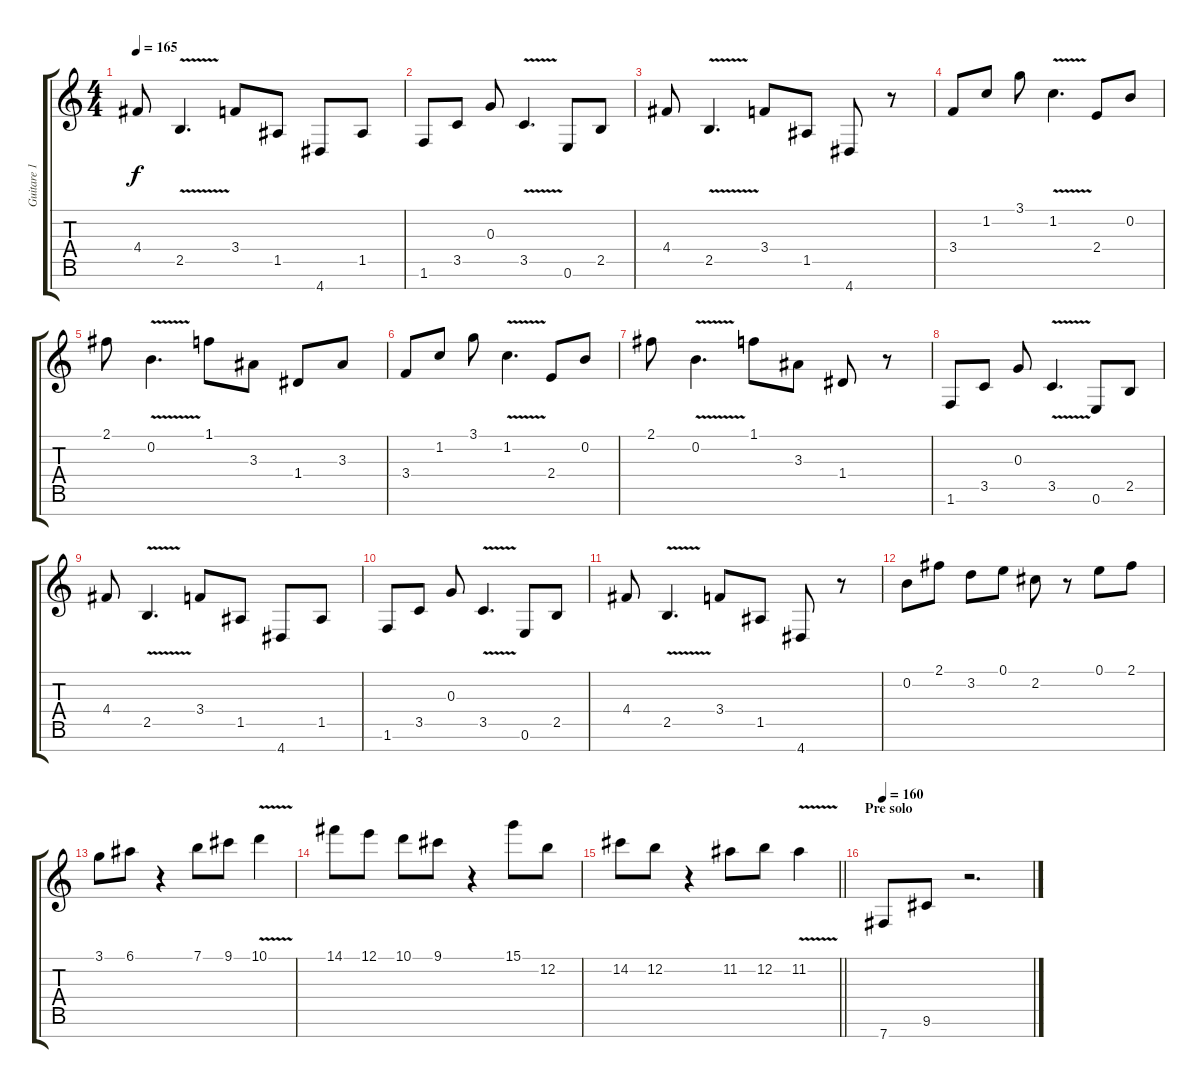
\track ("Guitare 1" "Guitare 1") {instrument distortionguitar}
\staff {score tabs}
\tuning (E4 B3 G3 D3 A2 E2 B1) {hide}
\ts (4 4)
\tempo 165
\clef g2
\ks c
4.4.8{dy f} 2.5{v}.4{d} 3.4.8 1.5.8 4.7.8 1.5.8 |
1.6.8 3.5.8 0.3.8 3.5{v}.4{d} 0.6.8 2.5.8 |
4.4.8 2.5{v}.4{d} 3.4.8 1.5.8 4.7.8 r.8 |
3.4.8 1.2.8 3.1.8 1.2{v}.4{d} 2.4.8 0.2.8 |
2.1.8 0.2{v}.4{d} 1.1.8 3.3.8 1.4.8 3.3.8 |
3.4.8 1.2.8 3.1.8 1.2{v}.4{d} 2.4.8 0.2.8 |
2.1.8 0.2{v}.4{d} 1.1.8 3.3.8 1.4.8 r.8 |
1.6.8 3.5.8 0.3.8 3.5{v}.4{d} 0.6.8 2.5.8 |
4.4.8 2.5{v}.4{d} 3.4.8 1.5.8 4.7.8 1.5.8 |
1.6.8 3.5.8 0.3.8 3.5{v}.4{d} 0.6.8 2.5.8 |
4.4.8 2.5{v}.4{d} 3.4.8 1.5.8 4.7.8 r.8 |
0.2.8 2.1.8 3.2.8 0.1.8 2.2.8 r.8 0.1.8 2.1.8 |
3.1.8 6.1.8 r.4 7.1.8 9.1.8 10.1{v}.4 |
14.1.8 12.1.8 10.1.8 9.1.8 r.4 15.1.8 12.2.8 |
\barLineRight lightlight
14.2.8 12.2.8 r.4 11.2.8 12.2.8 11.2{v}.4 |
\section ("" "Pre solo")
\tempo 160
7.7.8 9.6.8 r.2{d}
